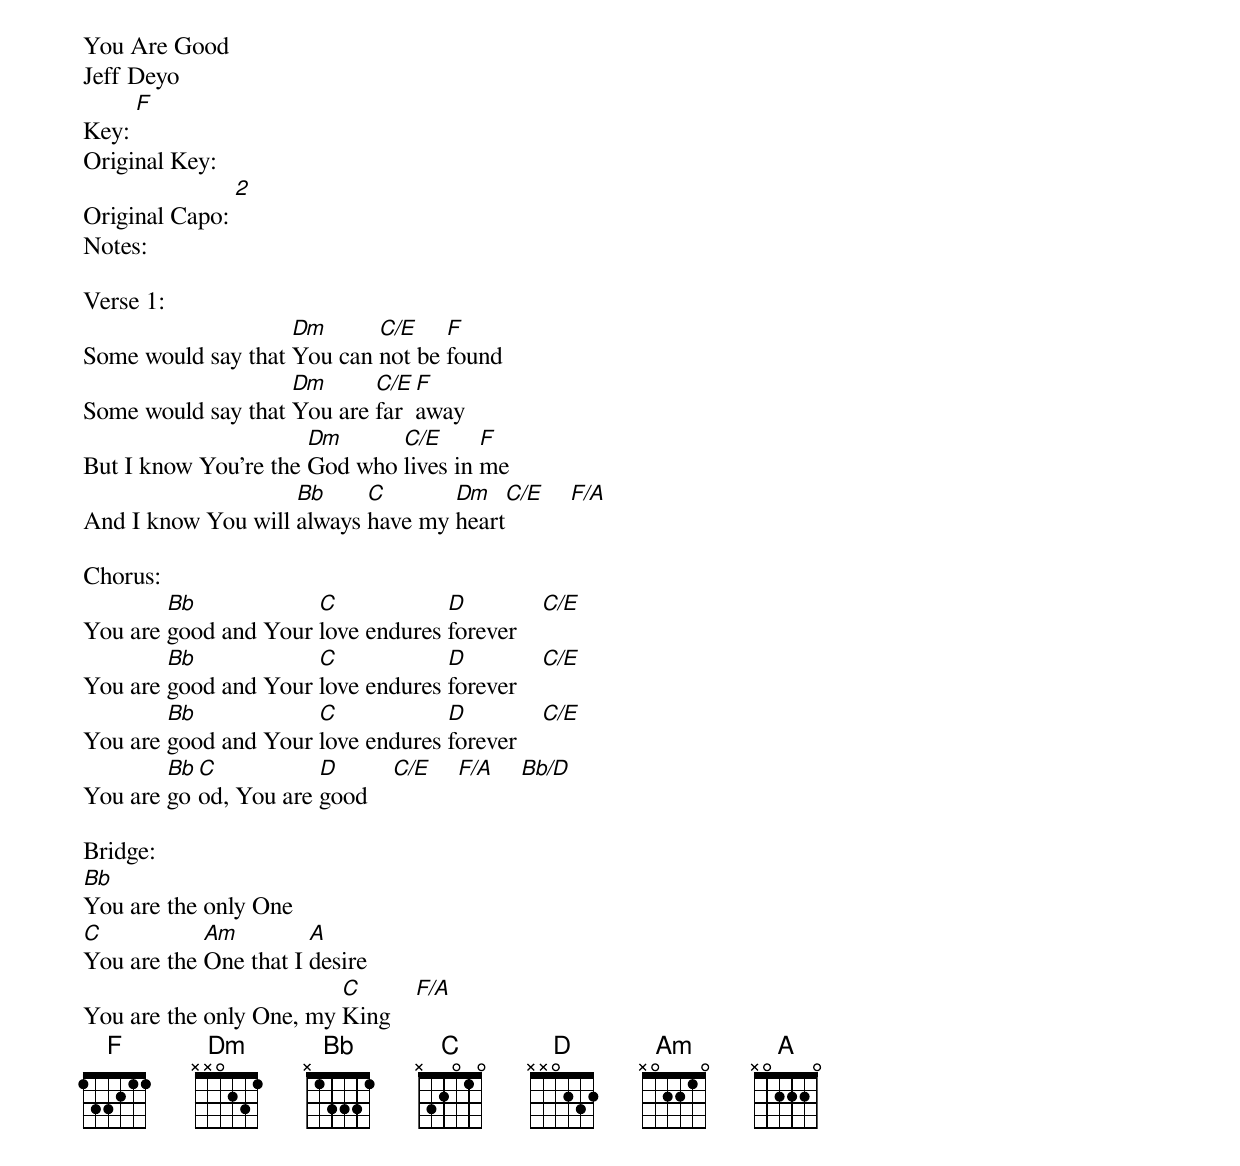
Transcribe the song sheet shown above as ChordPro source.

You Are Good
Jeff Deyo
Key: [F]
Original Key:
Original Capo: [2]
Notes:

Verse 1:
Some would say that [Dm]You can [C/E]not be [F]found
Some would say that [Dm]You are [C/E]far [F]away
But I know You're the [Dm]God who [C/E]lives in [F]me
And I know You will [Bb]always [C]have my [Dm]heart[C/E]    [F/A]

Chorus:
You are [Bb]good and Your [C]love endures [D]forever    [C/E]
You are [Bb]good and Your [C]love endures [D]forever    [C/E]
You are [Bb]good and Your [C]love endures [D]forever    [C/E]
You are [Bb]go[C]od, You are [D]good    [C/E]    [F/A]    [Bb/D]

Bridge:
[Bb]You are the only One
[C]You are the [Am]One that I [A]desire
You are the only One, my [C]King    [F/A]
